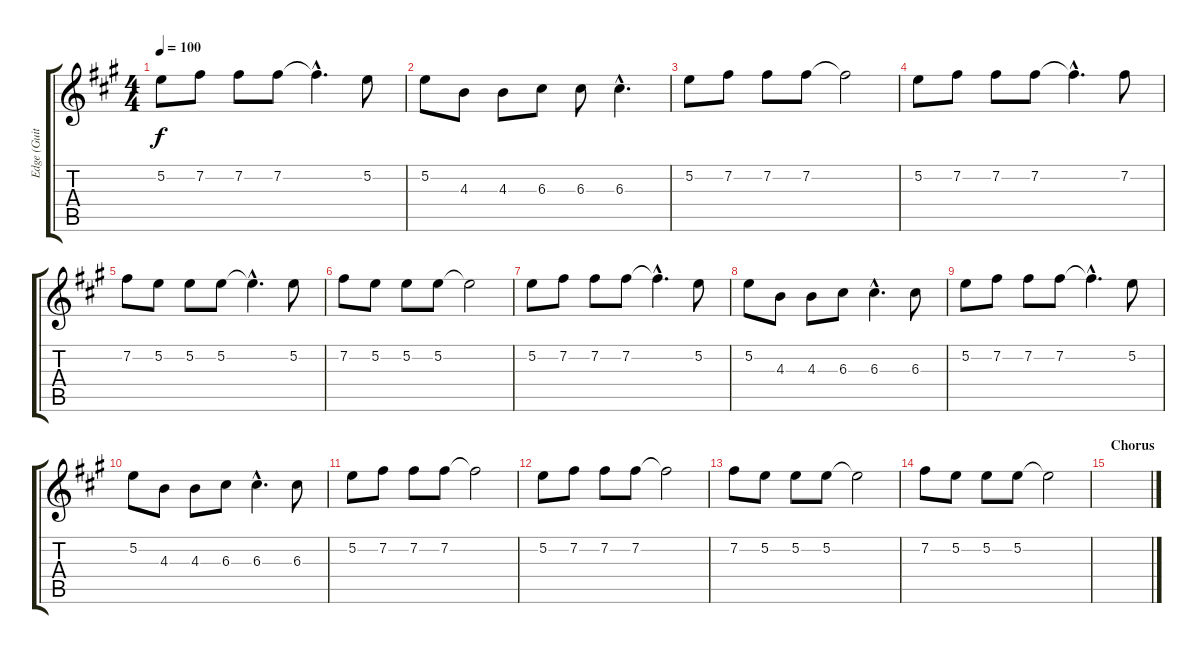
\track ("Edge (Guitar 4)" "Edge (Guit") {instrument electricguitarjazz}
\staff {score tabs}
\tuning (E4 B3 G3 D3 A2 E2) {hide}
\ts (4 4)
\tempo 100
\clef g2
\ks f#minor
5.2.8{dy f} 7.2.8 7.2.8 7.2.8 7.2{hac t}.4{d} 5.2.8 |
5.2.8 4.3.8 4.3.8 6.3.8 6.3.8 6.3{hac}.4{d} |
5.2.8 7.2.8 7.2.8 7.2.8 7.2{t}.2 |
5.2.8 7.2.8 7.2.8 7.2.8 7.2{hac t}.4{d} 7.2.8 |
7.2.8 5.2.8 5.2.8 5.2.8 5.2{hac t}.4{d} 5.2.8 |
7.2.8 5.2.8 5.2.8 5.2.8 5.2{t}.2 |
5.2.8 7.2.8 7.2.8 7.2.8 7.2{hac t}.4{d} 5.2.8 |
5.2.8 4.3.8 4.3.8 6.3.8 6.3{hac}.4{d} 6.3.8 |
5.2.8 7.2.8 7.2.8 7.2.8 7.2{hac t}.4{d} 5.2.8 |
5.2.8 4.3.8 4.3.8 6.3.8 6.3{hac}.4{d} 6.3.8 |
5.2.8 7.2.8 7.2.8 7.2.8 7.2{t}.2 |
5.2.8 7.2.8 7.2.8 7.2.8 7.2{t}.2 |
7.2.8 5.2.8 5.2.8 5.2.8 5.2{t}.2 |
7.2.8 5.2.8 5.2.8 5.2.8 5.2{t}.2 |
\section ("" "Chorus")
